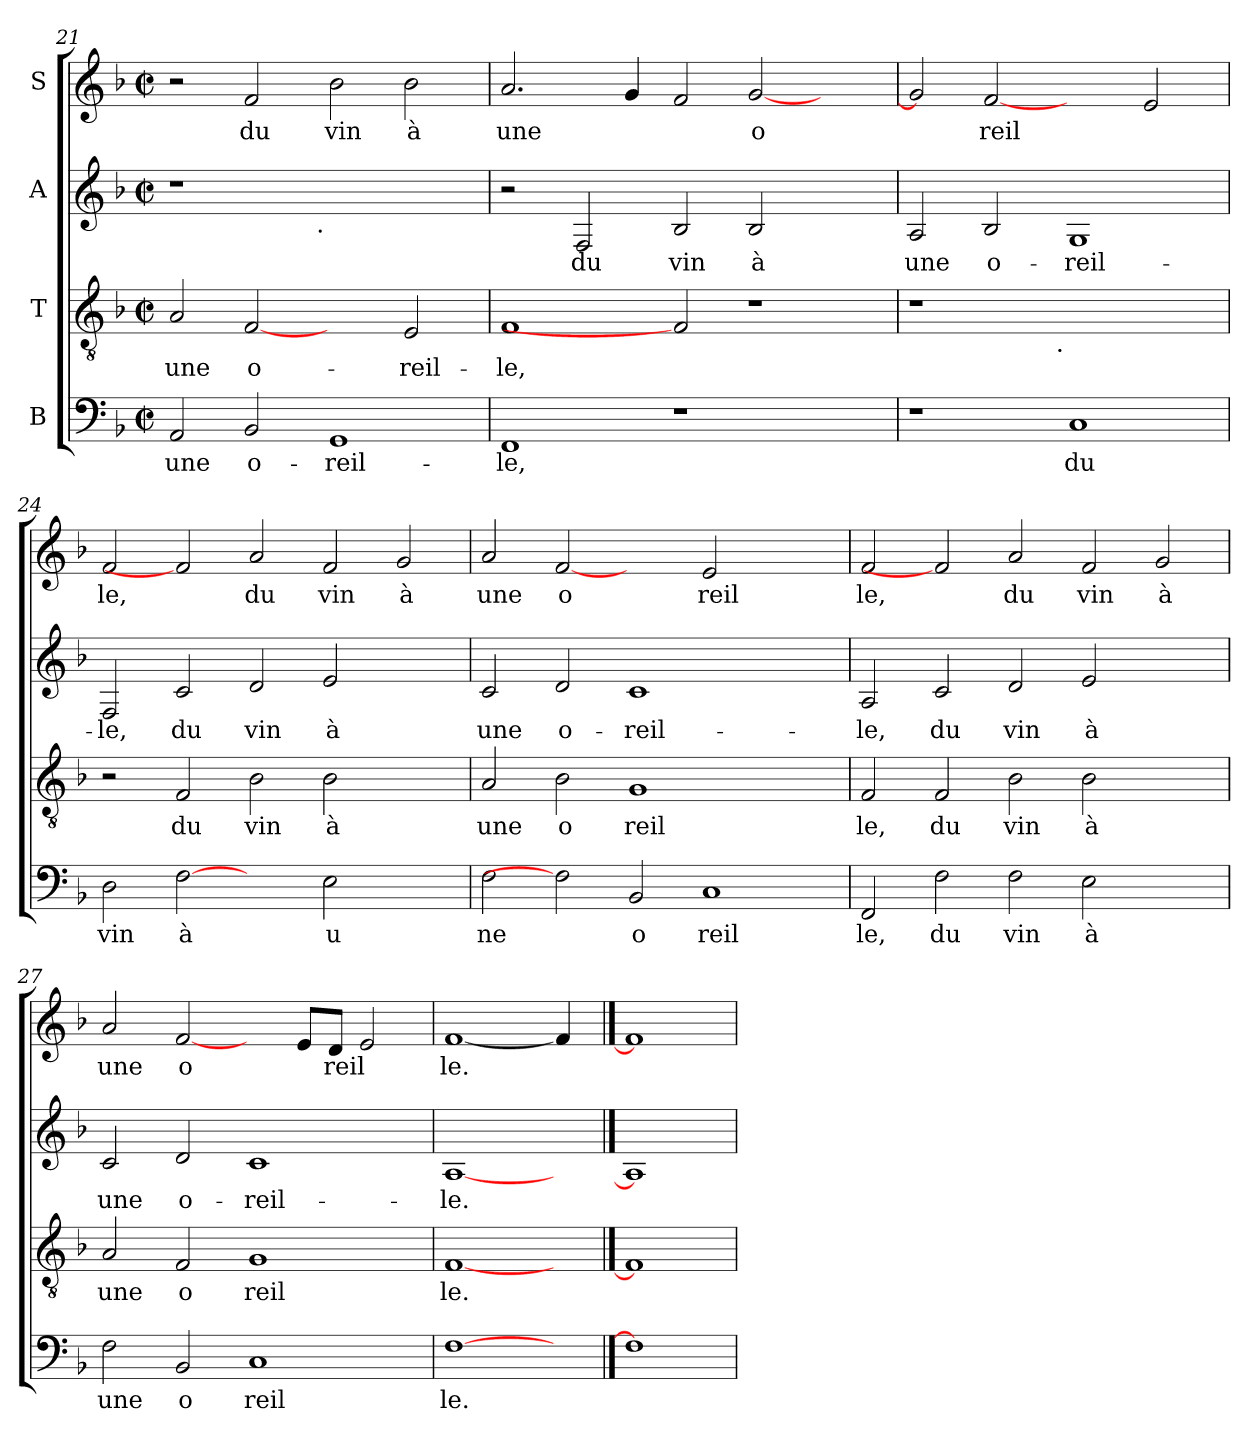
**kern	**text	**kern	**text	**kern	**text	**kern	**text
*part4	*part4	*part3	*part3	*part2	*part2	*part1	*part1
*staff4	*staff4	*staff3	*staff3	*staff2	*staff2	*staff1	*staff1
*I"B	*	*I"T	*	*I"A	*	*I"S	*
*clefF4	*	*clefGv2	*	*clefG2	*	*clefG2	*
*k[b-]	*	*k[b-]	*	*k[b-]	*	*k[b-]	*
*F:	*	*F:	*	*F:	*	*F:	*
*M2/2	*	*M2/2	*	*M2/2	*	*M2/2	*
*met(c|)	*	*met(c|)	*	*met(c|)	*	*met(c|)	*
=21	=21	=21	=21	=21	=21	=21	=21
!	!LO:LY:b:cj	!	!LO:LY:b:cj	!	!	!	!
*	*	*	*	*^	*	*	*
2AA/	une	2A/	une	1r	2ryy	.	2r	.
!	!LO:LY:b:cj	!	!LO:LY:b:cj	!	!	!	!	!LO:LY:b:cj
2BB-/	o-	[2F	o-	.	4...ryy	.	2f/	du
!	!	!	!	!	!LO:TX:b:t=.	!	!	!
.	.	.	.	.	1ryy	.	.	.
!	!LO:LY:b:cj	!	!	!	!	!	!	!LO:LY:b:cj
1GG	-reil-	2ryy	.	1ryy	.	.	2b-\	vin
!	!	!	!LO:LY:b:cj	!	!	!	!	!LO:LY:b:cj
.	.	2E/	-reil-	.	.	.	2b-\	à
.	.	.	.	.	32ryy	.	.	.
=22	=22	=22	=22	=22	=22	=22	=22	=22
!	!LO:LY:b:cj	!	!LO:LY:b:cj	!	!	!	!	!LO:LY:b:cj
*	*	*	*	*v	*v	*	*	*
1FF	-le,	1F	-le,	2r	.	2.a/	une
!	!	!	!	!	!LO:LY:b:cj	!	!
.	.	.	.	2F/	du	.	.
!	!	!	!	!	!	!	!LO:LY:b:cj
.	.	.	.	.	.	4g/	.
!	!	!	!	!	!LO:LY:b:cj	!	!LO:LY:b:cj
1r	.	2F]	.	2B-/	vin	2f/	.
!	!	!	!	!	!LO:LY:b:cj	!	!LO:LY:b:cj
.	.	1r	.	2B-/	à	[<2g/	o
2ryy	.	.	.	2ryy	.	2ryy	.
!!LO:PB:g=z
=23	=23	=23	=23	=23	=23	=23	=23
!	!	!	!	!	!LO:LY:b:cj	!	!LO:LY:b:cj
*	*	*^	*	*	*	*	*
1r	.	1r	2ryy	.	2A/	une	2g/]	.
!	!	!	!	!	!	!LO:LY:b:cj	!	!LO:LY:b:cj
.	.	.	4...ryy	.	2B-/	o-	[2f	reil
!	!	!	!LO:TX:b:t=.	!	!	!	!	!
.	.	.	1ryy	.	.	.	.	.
!	!LO:LY:b:cj	!	!	!	!	!LO:LY:b:cj	!	!
1C	du	1ryy	.	.	1G	-reil-	2ryy	.
!	!	!	!	!	!	!	!	!LO:LY:b:cj
.	.	.	.	.	.	.	2e/	.
.	.	.	32ryy	.	.	.	.	.
=24	=24	=24	=24	=24	=24	=24	=24	=24
!	!LO:LY:b:cj	!	!	!	!	!LO:LY:b:cj	!	!LO:LY:b:cj
*	*	*v	*v	*	*	*	*	*
2D\	vin	2r	.	2F/	-le,	2f/	le,
!	!LO:LY:b:cj	!	!LO:LY:b:cj	!	!LO:LY:b:cj	!	!
[2F	à	2F/	du	2c/	du	2f]	.
!	!	!	!LO:LY:b:cj	!	!LO:LY:b:cj	!	!LO:LY:b:cj
2ryy	.	2B-\	vin	2d/	vin	2a/	du
!	!LO:LY:b:cj	!	!LO:LY:b:cj	!	!LO:LY:b:cj	!	!LO:LY:b:cj
2E\	u	2B-\	à	2e/	à	2f/	vin
!	!	!	!	!	!	!	!LO:LY:b:cj
2ryy	.	2ryy	.	2ryy	.	2g/	à
=25	=25	=25	=25	=25	=25	=25	=25
!	!LO:LY:b:cj	!	!LO:LY:b:cj	!	!LO:LY:b:cj	!	!LO:LY:b:cj
2F\	ne	2A/	une	2c/	une	2a/	une
!	!	!	!LO:LY:b:cj	!	!LO:LY:b:cj	!	!LO:LY:b:cj
2F]	.	2B-\	o	2d/	o-	[2f	o
!	!LO:LY:b:cj	!	!LO:LY:b:cj	!	!LO:LY:b:cj	!	!
2BB-/	o	1G	reil	1c	-reil-	2ryy	.
!	!LO:LY:b:cj	!	!	!	!	!	!LO:LY:b:cj
1C	reil	.	.	.	.	2e/	reil
.	.	2ryy	.	2ryy	.	2ryy	.
=26	=26	=26	=26	=26	=26	=26	=26
!	!LO:LY:b:cj	!	!LO:LY:b:cj	!	!LO:LY:b:cj	!	!LO:LY:b:cj
2FF/	le,	2F/	le,	2A/	-le,	2f/	le,
!	!LO:LY:b:cj	!	!LO:LY:b:cj	!	!LO:LY:b:cj	!	!
2F\	du	2F/	du	2c/	du	2f]	.
!	!LO:LY:b:cj	!	!LO:LY:b:cj	!	!LO:LY:b:cj	!	!LO:LY:b:cj
2F\	vin	2B-\	vin	2d/	vin	2a/	du
!	!LO:LY:b:cj	!	!LO:LY:b:cj	!	!LO:LY:b:cj	!	!LO:LY:b:cj
2E\	à	2B-\	à	2e/	à	2f/	vin
!	!	!	!	!	!	!	!LO:LY:b:cj
2ryy	.	2ryy	.	2ryy	.	2g/	à
=27	=27	=27	=27	=27	=27	=27	=27
!	!LO:LY:b:cj	!	!LO:LY:b:cj	!	!LO:LY:b:cj	!	!LO:LY:b:cj
2F\	une	2A/	une	2c/	une	2a/	une
!	!LO:LY:b:cj	!	!LO:LY:b:cj	!	!LO:LY:b:cj	!	!LO:LY:b:cj
2BB-/	o	2F/	o	2d/	o-	[2f/	o
!	!LO:LY:b:cj	!	!LO:LY:b:cj	!	!LO:LY:b:cj	!	!
1C	reil	1G	reil	1c	-reil-	4ryy	.
!	!	!	!	!	!	!	!LO:LY:b:cj
.	.	.	.	.	.	8e/L	.
!	!	!	!	!	!	!	!LO:LY:b:cj
.	.	.	.	.	.	8d/J	reil
!	!	!	!	!	!	!	!LO:LY:b:cj
.	.	.	.	.	.	2e/	.
=28	=28	=28	=28	=28	=28	=28	=28
!	!LO:LY:b:cj	!	!LO:LY:b:cj	!	!LO:LY:b:cj	!	!LO:LY:b:cj
[1F	le.	[1F	le.	[1A	-le.	[1f	le.
4ryy	.	4ryy	.	4ryy	.	4f/]	.
==29	==29	==29	==29	==29	==29	==29	==29
1F]	.	1F]	.	1A]	.	1f]	.
=	=	=	=	=	=	=	=
*-	*-	*-	*-	*-	*-	*-	*-
